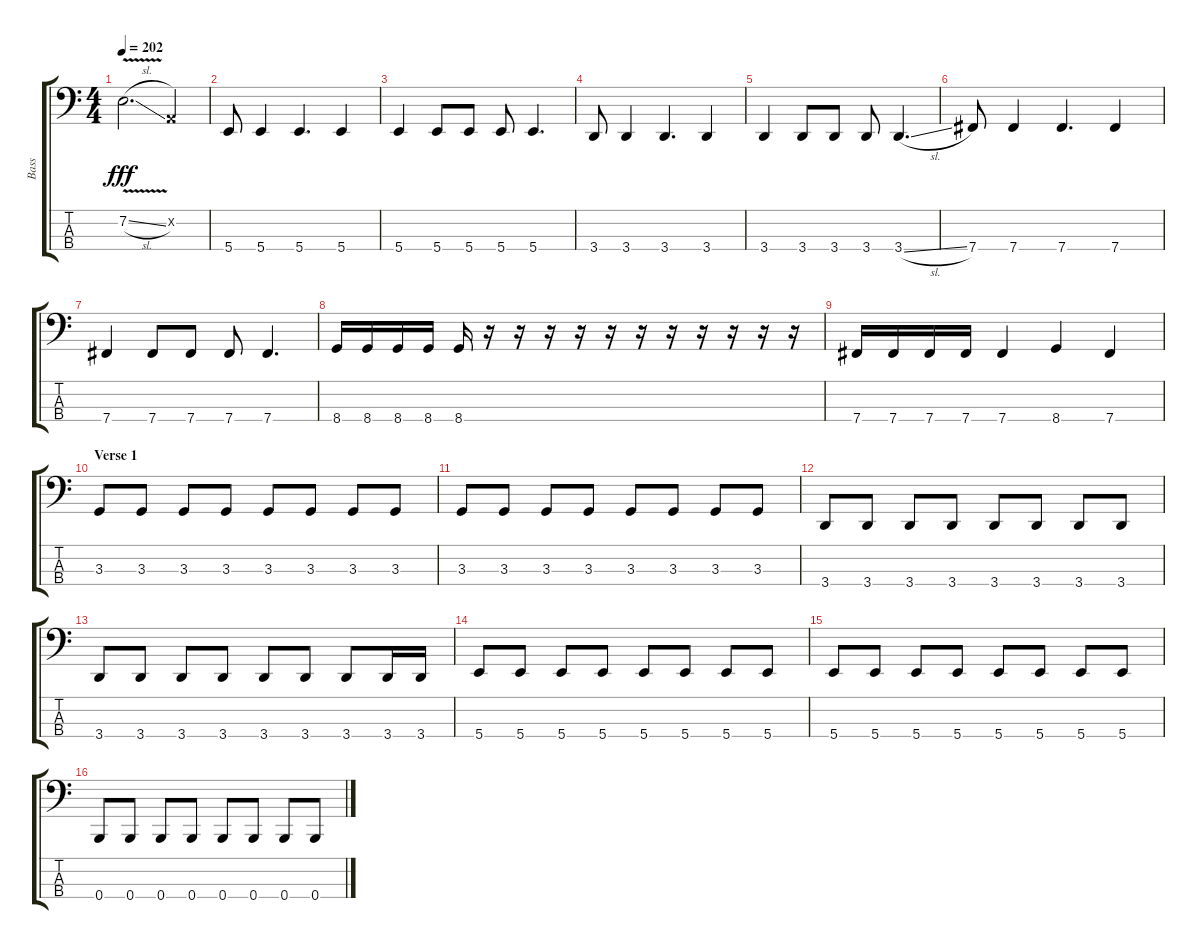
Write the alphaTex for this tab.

\track ("Bass" "Bass") {instrument electricbassfinger}
\staff {score tabs}
\tuning (D2 A1 E1 B0) {hide}
\ts (4 4)
\tempo 202
\clef f4
\ks c
7.2{v sl}.2{d dy fff} 0.2{x}.4 |
5.4.8 5.4.4 5.4.4{d} 5.4.4 |
5.4.4 5.4.8 5.4.8 5.4.8 5.4.4{d} |
3.4.8 3.4.4 3.4.4{d} 3.4.4 |
3.4.4 3.4.8 3.4.8 3.4.8 3.4{sl}.4{d} |
7.4.8 7.4.4 7.4.4{d} 7.4.4 |
7.4.4 7.4.8 7.4.8 7.4.8 7.4.4{d} |
8.4.16 8.4.16 8.4.16 8.4.16 8.4.16 r.16 r.16 r.16 r.16 r.16 r.16 r.16 r.16 r.16 r.16 r.16 |
7.4.16 7.4.16 7.4.16 7.4.16 7.4.4 8.4.4 7.4.4 |
\section ("" "Verse 1")
3.3.8 3.3.8 3.3.8 3.3.8 3.3.8 3.3.8 3.3.8 3.3.8 |
3.3.8 3.3.8 3.3.8 3.3.8 3.3.8 3.3.8 3.3.8 3.3.8 |
3.4.8 3.4.8 3.4.8 3.4.8 3.4.8 3.4.8 3.4.8 3.4.8 |
3.4.8 3.4.8 3.4.8 3.4.8 3.4.8 3.4.8 3.4.8 3.4.16 3.4.16 |
5.4.8 5.4.8 5.4.8 5.4.8 5.4.8 5.4.8 5.4.8 5.4.8 |
5.4.8 5.4.8 5.4.8 5.4.8 5.4.8 5.4.8 5.4.8 5.4.8 |
0.4.8 0.4.8 0.4.8 0.4.8 0.4.8 0.4.8 0.4.8 0.4.8
